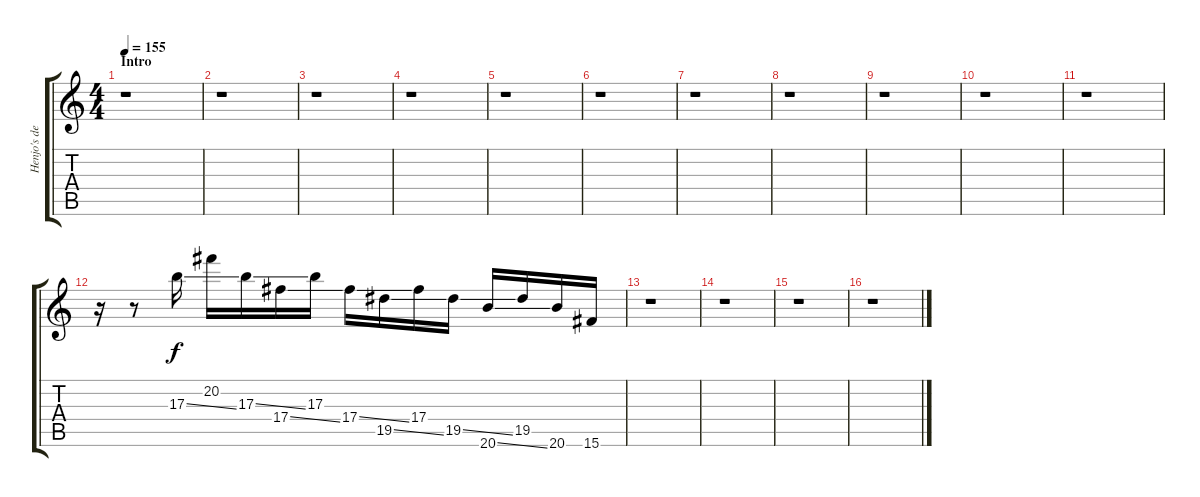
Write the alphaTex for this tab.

\track ("Henjo's delay" "Henjo's de") {instrument distortionguitar}
\staff {score tabs}
\tuning (Eb4 Bb3 Gb3 Db3 Ab2 Eb2) {hide}
\ts (4 4)
\section ("" "Intro")
\tempo 155
\clef g2
\ks c
r.1{dy f instrument distortionguitar} |
r.1 |
r.1 |
r.1 |
r.1 |
r.1 |
r.1 |
r.1 |
r.1 |
r.1 |
r.1 |
r.16 r.8 17.3{ss}.16 20.2.16 17.3{ss}.16 17.4{ss}.16 17.3.16 17.4{ss}.16 19.5{ss}.16 17.4.16 19.5{ss}.16 20.6{ss}.16 19.5.16 20.6.16 15.6.16 |
r.1 |
r.1 |
r.1 |
r.1
